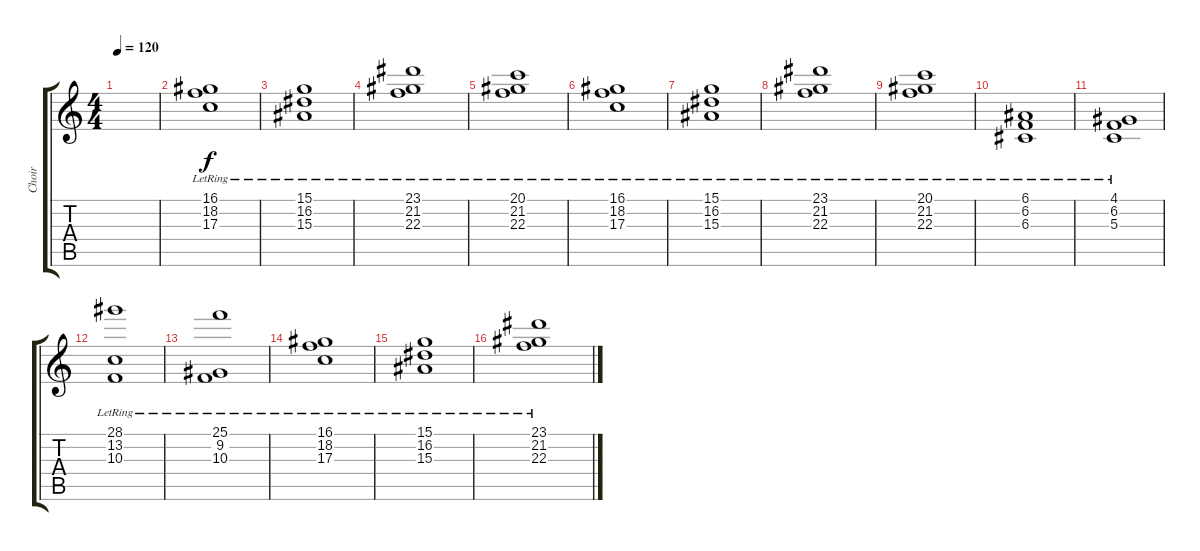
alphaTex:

\track ("Choir" "Choir") {instrument choiraahs}
\staff {score tabs}
\tuning (E4 B3 G3 D3 A2 E2) {hide}
\ts (4 4)
\tempo 120
\clef g2
\ks c
|
(16.1{lr} 18.2{lr} 17.3{lr}).1{volume 16 instrument fx6goblins} |
(15.1{lr} 16.2{lr} 15.3{lr}).1 |
(23.1{lr} 21.2{lr} 22.3{lr}).1 |
(20.1{lr} 21.2{lr} 22.3{lr}).1 |
(16.1{lr} 18.2{lr} 17.3{lr}).1 |
(15.1{lr} 16.2{lr} 15.3{lr}).1 |
(23.1{lr} 21.2{lr} 22.3{lr}).1 |
(20.1{lr} 21.2{lr} 22.3{lr}).1 |
(6.1{lr} 6.2{lr} 6.3{lr}).1 |
(4.1{lr} 6.2{lr} 5.3{lr}).1 |
(28.1{lr} 13.2{lr} 10.3{lr}).1 |
(25.1{lr} 9.2{lr} 10.3{lr}).1 |
(16.1{lr} 18.2{lr} 17.3{lr}).1 |
(15.1{lr} 16.2{lr} 15.3{lr}).1 |
(23.1{lr} 21.2{lr} 22.3{lr}).1
